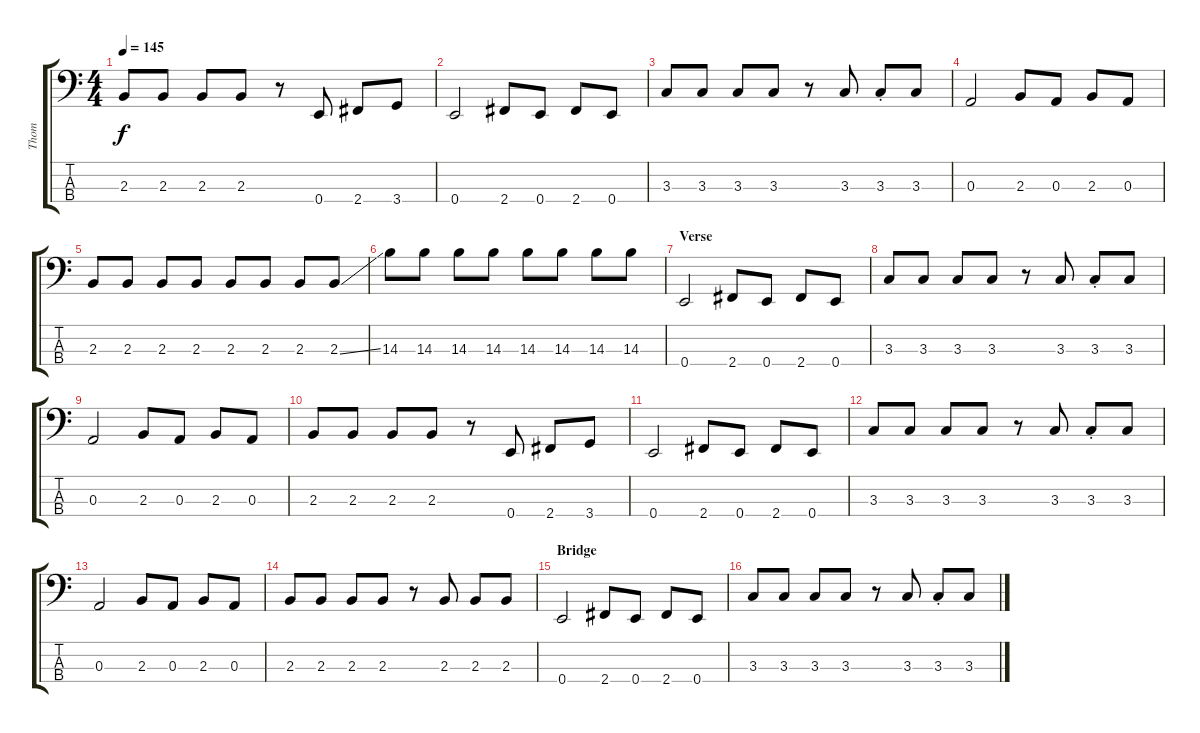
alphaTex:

\track ("Thom" "Thom") {instrument electricbasspick}
\staff {score tabs}
\tuning (G2 D2 A1 E1) {hide}
\ts (4 4)
\tempo 145
\clef f4
\ks c
2.3.8{dy f} 2.3.8 2.3.8 2.3.8 r.8 0.4.8 2.4.8 3.4.8 |
0.4.2 2.4.8 0.4.8 2.4.8 0.4.8 |
3.3.8 3.3.8 3.3.8 3.3.8 r.8 3.3.8 3.3{st}.8 3.3.8 |
0.3.2 2.3.8 0.3.8 2.3.8 0.3.8 |
2.3.8 2.3.8 2.3.8 2.3.8 2.3.8 2.3.8 2.3.8 2.3{ss}.8 |
14.3.8 14.3.8 14.3.8 14.3.8 14.3.8 14.3.8 14.3.8 14.3.8 |
\section ("" "Verse")
0.4.2 2.4.8 0.4.8 2.4.8 0.4.8 |
3.3.8 3.3.8 3.3.8 3.3.8 r.8 3.3.8 3.3{st}.8 3.3.8 |
0.3.2 2.3.8 0.3.8 2.3.8 0.3.8 |
2.3.8 2.3.8 2.3.8 2.3.8 r.8 0.4.8 2.4.8 3.4.8 |
0.4.2 2.4.8 0.4.8 2.4.8 0.4.8 |
3.3.8 3.3.8 3.3.8 3.3.8 r.8 3.3.8 3.3{st}.8 3.3.8 |
0.3.2 2.3.8 0.3.8 2.3.8 0.3.8 |
2.3.8 2.3.8 2.3.8 2.3.8 r.8 2.3.8 2.3.8 2.3.8 |
\section ("" "Bridge")
0.4.2 2.4.8 0.4.8 2.4.8 0.4.8 |
3.3.8 3.3.8 3.3.8 3.3.8 r.8 3.3.8 3.3{st}.8 3.3.8
